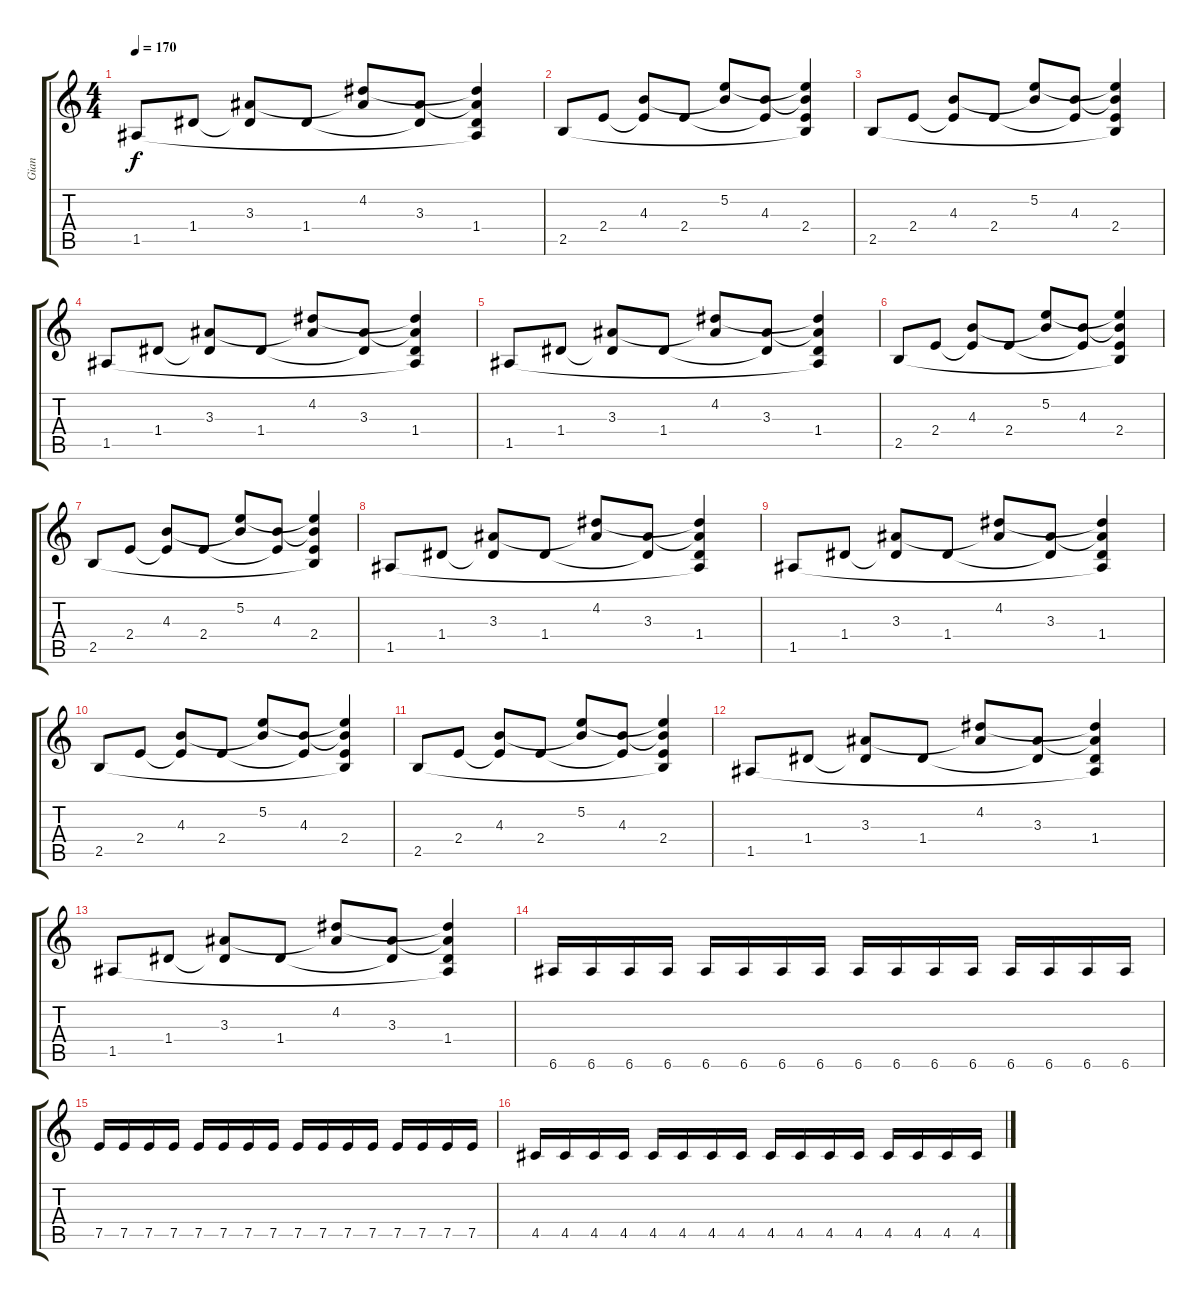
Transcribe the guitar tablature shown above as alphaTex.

\track ("Gian" "Gian") {instrument distortionguitar}
\staff {score tabs}
\tuning (E4 B3 G3 D3 A2 E2) {hide}
\ts (4 4)
\tempo 170
\clef g2
\ks c
1.5.8{dy f} 1.4.8 (3.3 1.4{t}).8 1.4.8 (4.2 3.3{t}).8 (3.3 1.4{t}).8 (4.2{t} 3.3{t} 1.4 1.5{t}).4 |
2.5.8 2.4.8 (4.3 2.4{t}).8 2.4.8 (5.2 4.3{t}).8 (4.3 2.4{t}).8 (5.2{t} 4.3{t} 2.4 2.5{t}).4 |
2.5.8 2.4.8 (4.3 2.4{t}).8 2.4.8 (5.2 4.3{t}).8 (4.3 2.4{t}).8 (5.2{t} 4.3{t} 2.4 2.5{t}).4 |
1.5.8 1.4.8 (3.3 1.4{t}).8 1.4.8 (4.2 3.3{t}).8 (3.3 1.4{t}).8 (4.2{t} 3.3{t} 1.4 1.5{t}).4 |
1.5.8 1.4.8 (3.3 1.4{t}).8 1.4.8 (4.2 3.3{t}).8 (3.3 1.4{t}).8 (4.2{t} 3.3{t} 1.4 1.5{t}).4 |
2.5.8 2.4.8 (4.3 2.4{t}).8 2.4.8 (5.2 4.3{t}).8 (4.3 2.4{t}).8 (5.2{t} 4.3{t} 2.4 2.5{t}).4 |
2.5.8 2.4.8 (4.3 2.4{t}).8 2.4.8 (5.2 4.3{t}).8 (4.3 2.4{t}).8 (5.2{t} 4.3{t} 2.4 2.5{t}).4 |
1.5.8 1.4.8 (3.3 1.4{t}).8 1.4.8 (4.2 3.3{t}).8 (3.3 1.4{t}).8 (4.2{t} 3.3{t} 1.4 1.5{t}).4 |
1.5.8 1.4.8 (3.3 1.4{t}).8 1.4.8 (4.2 3.3{t}).8 (3.3 1.4{t}).8 (4.2{t} 3.3{t} 1.4 1.5{t}).4 |
2.5.8 2.4.8 (4.3 2.4{t}).8 2.4.8 (5.2 4.3{t}).8 (4.3 2.4{t}).8 (5.2{t} 4.3{t} 2.4 2.5{t}).4 |
2.5.8 2.4.8 (4.3 2.4{t}).8 2.4.8 (5.2 4.3{t}).8 (4.3 2.4{t}).8 (5.2{t} 4.3{t} 2.4 2.5{t}).4 |
1.5.8 1.4.8 (3.3 1.4{t}).8 1.4.8 (4.2 3.3{t}).8 (3.3 1.4{t}).8 (4.2{t} 3.3{t} 1.4 1.5{t}).4 |
1.5.8 1.4.8 (3.3 1.4{t}).8 1.4.8 (4.2 3.3{t}).8 (3.3 1.4{t}).8 (4.2{t} 3.3{t} 1.4 1.5{t}).4 |
6.6.16{instrument distortionguitar} 6.6.16 6.6.16 6.6.16 6.6.16 6.6.16 6.6.16 6.6.16 6.6.16 6.6.16 6.6.16 6.6.16 6.6.16 6.6.16 6.6.16 6.6.16 |
7.5.16 7.5.16 7.5.16 7.5.16 7.5.16 7.5.16 7.5.16 7.5.16 7.5.16 7.5.16 7.5.16 7.5.16 7.5.16 7.5.16 7.5.16 7.5.16 |
4.5.16 4.5.16 4.5.16 4.5.16 4.5.16 4.5.16 4.5.16 4.5.16 4.5.16 4.5.16 4.5.16 4.5.16 4.5.16 4.5.16 4.5.16 4.5.16
